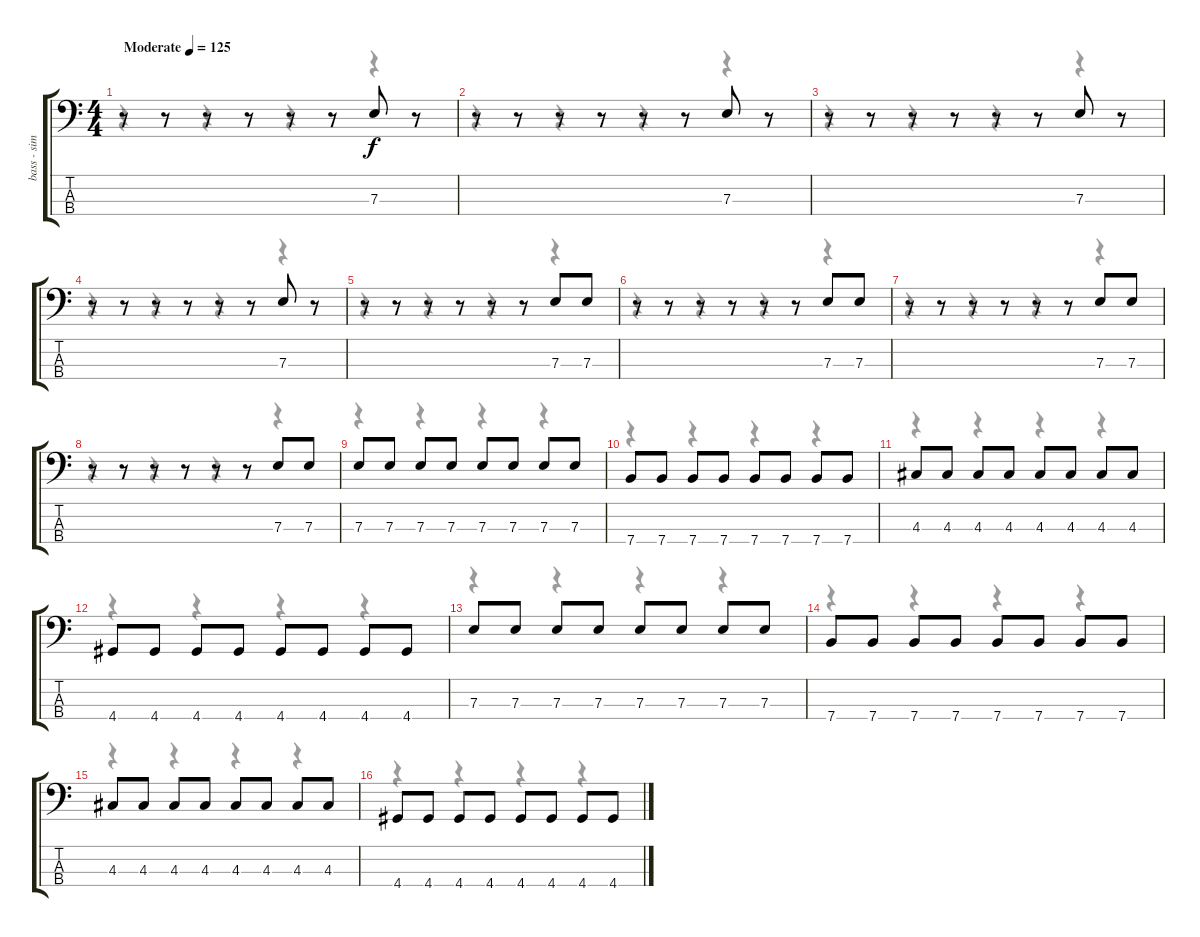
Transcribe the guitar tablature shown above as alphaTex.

\track ("bass - simple" "bass - sim") {mute instrument electricbasspick}
\staff {score tabs}
\tuning (G2 D2 A1 E1) {hide}
\voice
\ts (4 4)
\tempo (125 "Moderate")
\clef f4
\ks c
r.8{dy f instrument electricbasspick} r.8 r.8 r.8 r.8 r.8 7.3.8 r.8 |
r.8 r.8 r.8 r.8 r.8 r.8 7.3.8 r.8 |
r.8 r.8 r.8 r.8 r.8 r.8 7.3.8 r.8 |
r.8 r.8 r.8 r.8 r.8 r.8 7.3.8 r.8 |
r.8 r.8 r.8 r.8 r.8 r.8 7.3.8 7.3.8 |
r.8 r.8 r.8 r.8 r.8 r.8 7.3.8 7.3.8 |
r.8 r.8 r.8 r.8 r.8 r.8 7.3.8 7.3.8 |
r.8 r.8 r.8 r.8 r.8 r.8 7.3.8 7.3.8 |
7.3.8 7.3.8 7.3.8 7.3.8 7.3.8 7.3.8 7.3.8 7.3.8 |
7.4.8 7.4.8 7.4.8 7.4.8 7.4.8 7.4.8 7.4.8 7.4.8 |
4.3.8 4.3.8 4.3.8 4.3.8 4.3.8 4.3.8 4.3.8 4.3.8 |
4.4.8 4.4.8 4.4.8 4.4.8 4.4.8 4.4.8 4.4.8 4.4.8 |
7.3.8 7.3.8 7.3.8 7.3.8 7.3.8 7.3.8 7.3.8 7.3.8 |
7.4.8 7.4.8 7.4.8 7.4.8 7.4.8 7.4.8 7.4.8 7.4.8 |
4.3.8 4.3.8 4.3.8 4.3.8 4.3.8 4.3.8 4.3.8 4.3.8 |
4.4.8 4.4.8 4.4.8 4.4.8 4.4.8 4.4.8 4.4.8 4.4.8
\voice
\clef f4
\ottava regular
\simile none
\ks c
r.4{dy f} r.4 r.4 r.4 |
r.4 r.4 r.4 r.4 |
r.4 r.4 r.4 r.4 |
r.4 r.4 r.4 r.4 |
r.4 r.4 r.4 r.4 |
r.4 r.4 r.4 r.4 |
r.4 r.4 r.4 r.4 |
r.4 r.4 r.4 r.4 |
r.4 r.4 r.4 r.4 |
r.4 r.4 r.4 r.4 |
r.4 r.4 r.4 r.4 |
r.4 r.4 r.4 r.4 |
r.4 r.4 r.4 r.4 |
r.4 r.4 r.4 r.4 |
r.4 r.4 r.4 r.4 |
r.4 r.4 r.4 r.4
